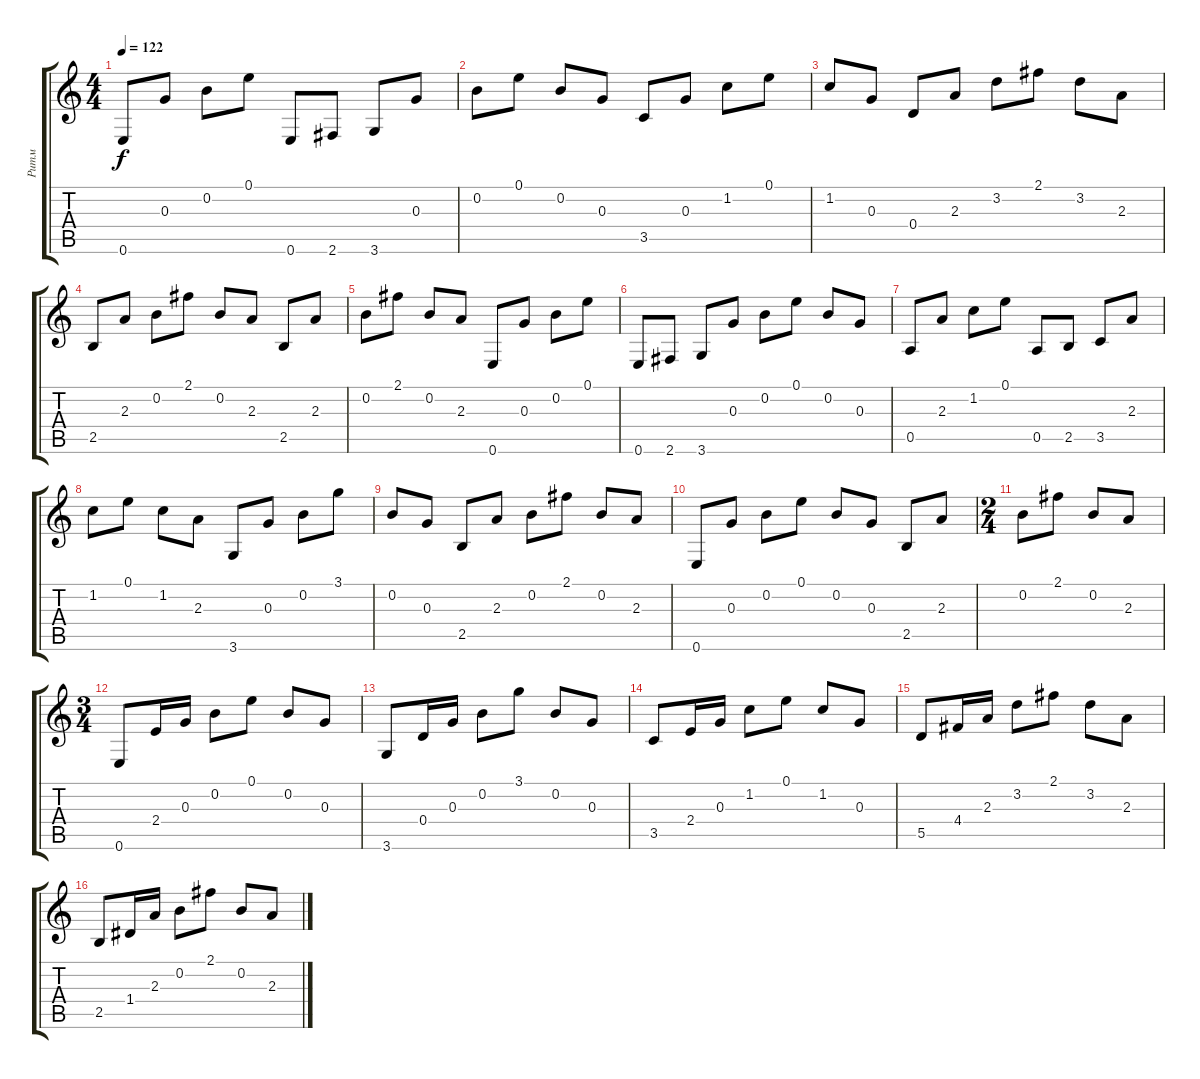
\track ("Ритм" "Ритм") {instrument electricguitarclean}
\staff {score tabs}
\tuning (E4 B3 G3 D3 A2 E2) {hide}
\ts (4 4)
\tempo 122
\clef g2
\ks c
0.6.8{dy f instrument electricguitarclean} 0.3.8 0.2.8 0.1.8 0.6.8 2.6.8 3.6.8 0.3.8 |
0.2.8 0.1.8 0.2.8 0.3.8 3.5.8 0.3.8 1.2.8 0.1.8 |
1.2.8 0.3.8 0.4.8 2.3.8 3.2.8 2.1.8 3.2.8 2.3.8 |
2.5.8 2.3.8 0.2.8 2.1.8 0.2.8 2.3.8 2.5.8 2.3.8 |
0.2.8 2.1.8 0.2.8 2.3.8 0.6.8 0.3.8 0.2.8 0.1.8 |
0.6.8 2.6.8 3.6.8 0.3.8 0.2.8 0.1.8 0.2.8 0.3.8 |
0.5.8 2.3.8 1.2.8 0.1.8 0.5.8 2.5.8 3.5.8 2.3.8 |
1.2.8 0.1.8 1.2.8 2.3.8 3.6.8 0.3.8 0.2.8 3.1.8 |
0.2.8 0.3.8 2.5.8 2.3.8 0.2.8 2.1.8 0.2.8 2.3.8 |
0.6.8 0.3.8 0.2.8 0.1.8 0.2.8 0.3.8 2.5.8 2.3.8 |
\ts (2 4)
0.2.8 2.1.8 0.2.8 2.3.8 |
\ts (3 4)
0.6.8 2.4.16 0.3.16 0.2.8 0.1.8 0.2.8 0.3.8 |
3.6.8 0.4.16 0.3.16 0.2.8 3.1.8 0.2.8 0.3.8 |
3.5.8 2.4.16 0.3.16 1.2.8 0.1.8 1.2.8 0.3.8 |
5.5.8 4.4.16 2.3.16 3.2.8 2.1.8 3.2.8 2.3.8 |
2.5.8 1.4.16 2.3.16 0.2.8 2.1.8 0.2.8 2.3.8
